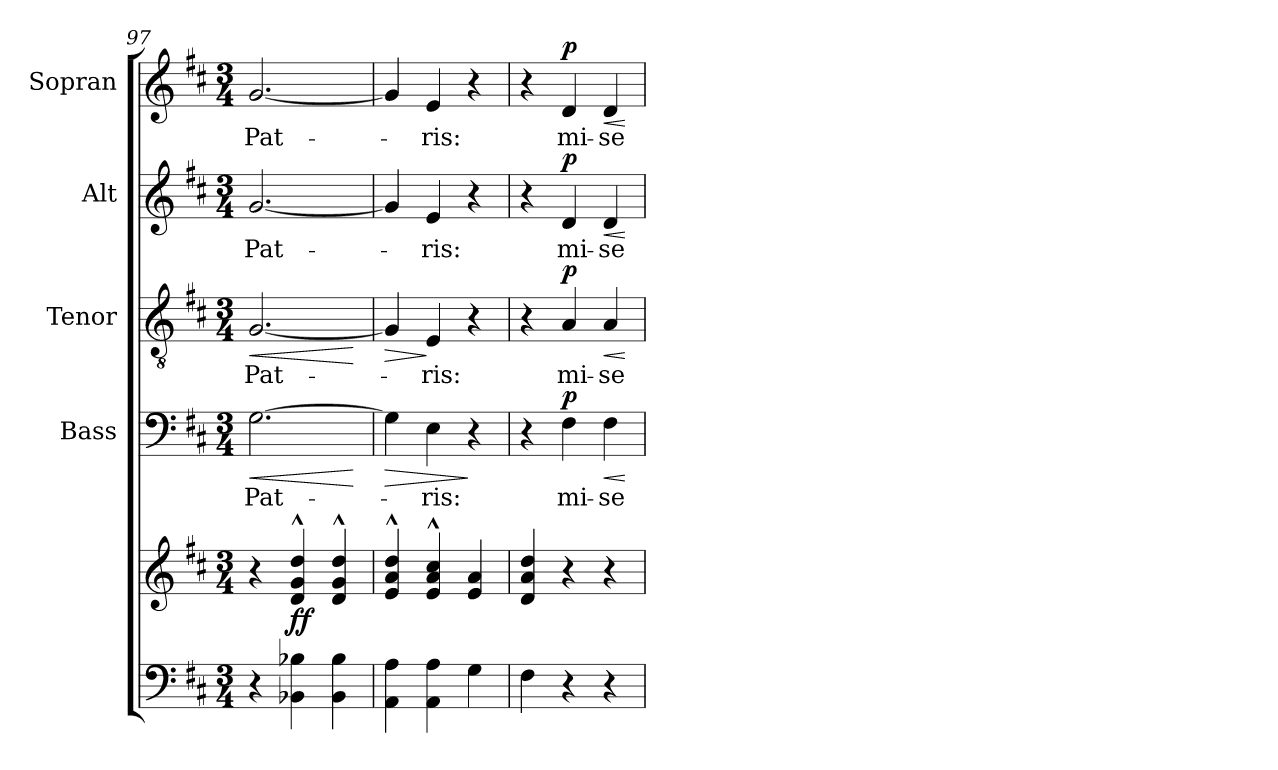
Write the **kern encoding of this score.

**kern	**kern	**dynam	**kern	**text	**dynam	**kern	**text	**dynam	**kern	**text	**dynam	**kern	**text	**dynam
*part5	*part5	*part5	*part4	*part4	*part4	*part3	*part3	*part3	*part2	*part2	*part2	*part1	*part1	*part1
*staff6	*staff5	*staff5/6	*staff4	*staff4	*staff4	*staff3	*staff3	*staff3	*staff2	*staff2	*staff2	*staff1	*staff1	*staff1
*	*	*	*I"Bass	*	*	*I"Tenor	*	*	*I"Alt	*	*	*I"Sopran	*	*
*	*	*	*I'B.	*	*	*I'T.	*	*	*I'A.	*	*	*I'S.	*	*
*clefF4	*clefG2	*	*clefF4	*	*	*clefGv2	*	*	*clefG2	*	*	*clefG2	*	*
*k[f#c#]	*k[f#c#]	*	*k[f#c#]	*	*	*k[f#c#]	*	*	*k[f#c#]	*	*	*k[f#c#]	*	*
*D:	*D:	*	*D:	*	*	*D:	*	*	*D:	*	*	*D:	*	*
*M3/4	*M3/4	*	*M3/4	*	*	*M3/4	*	*	*M3/4	*	*	*M3/4	*	*
=97	=97	=97	=97	=97	=97	=97	=97	=97	=97	=97	=97	=97	=97	=97
!	!	!	!	!LO:LY:b	!LO:HP:b	!	!LO:LY:b	!LO:HP:b	!	!LO:LY:b	!	!	!LO:LY:b	!
4r	4r	.	[2.G\	Pat-	<	[2.G/	Pat-	<	[2.g/	Pat-	.	[2.g/	Pat-	.
!	!	!LO:DY:b	!	!	!	!	!	!	!	!	!	!	!	!
4BB-X\ 4B-X\	4d/^^> 4g/^^> 4dd/^^>	ff	.	.	.	.	.	.	.	.	.	.	.	.
4BB-\ 4B-\	4d/^^> 4g/^^> 4dd/^^>	.	.	.	.	.	.	.	.	.	.	.	.	.
.	.	.	.	.	[	.	.	[	.	.	.	.	.	.
=98	=98	=98	=98	=98	=98	=98	=98	=98	=98	=98	=98	=98	=98	=98
!	!	!	!	!	!LO:HP:b	!	!	!LO:HP:b	!	!	!	!	!	!
4AA\ 4A\	4e/^^> 4a/^^> 4dd/^^>	.	4G\]	.	>	4G/]	.	>	4g/]	.	.	4g/]	.	.
!	!	!	!	!LO:LY:b	!	!	!LO:LY:b	!	!	!LO:LY:b	!	!	!LO:LY:b	!
4AA\ 4A\	4e/^^> 4a/^^> 4cc#/^^>	.	4E\	-ris:	.	4E/	-ris:	]	4e/	-ris:	.	4e/	-ris:	.
4G\	4e/ 4a/	.	4r	.	]	4r	.	.	4r	.	.	4r	.	.
=99	=99	=99	=99	=99	=99	=99	=99	=99	=99	=99	=99	=99	=99	=99
4F#\	4d/ 4a/ 4dd/	.	4r	.	.	4r	.	.	4r	.	.	4r	.	.
!	!	!	!	!LO:LY:b	!LO:DY:a	!	!LO:LY:b	!LO:DY:a	!	!LO:LY:b	!LO:DY:a	!	!LO:LY:b	!LO:DY:a
4r	4r	.	4F#\	mi-	p	4A/	mi-	p	4d/	mi-	p	4d/	mi-	p
!	!	!	!	!LO:LY:b	!LO:HP:b	!	!LO:LY:b	!LO:HP:b	!	!LO:LY:b	!LO:HP:b	!	!LO:LY:b	!LO:HP:b
4r	4r	.	4F#\	-se-	<	4A/	-se-	<	4d/	-se-	<	4d/	-se-	<
.	.	.	.	.	[	.	.	[	.	.	[	.	.	[
=	=	=	=	=	=	=	=	=	=	=	=	=	=	=
*-	*-	*-	*-	*-	*-	*-	*-	*-	*-	*-	*-	*-	*-	*-
